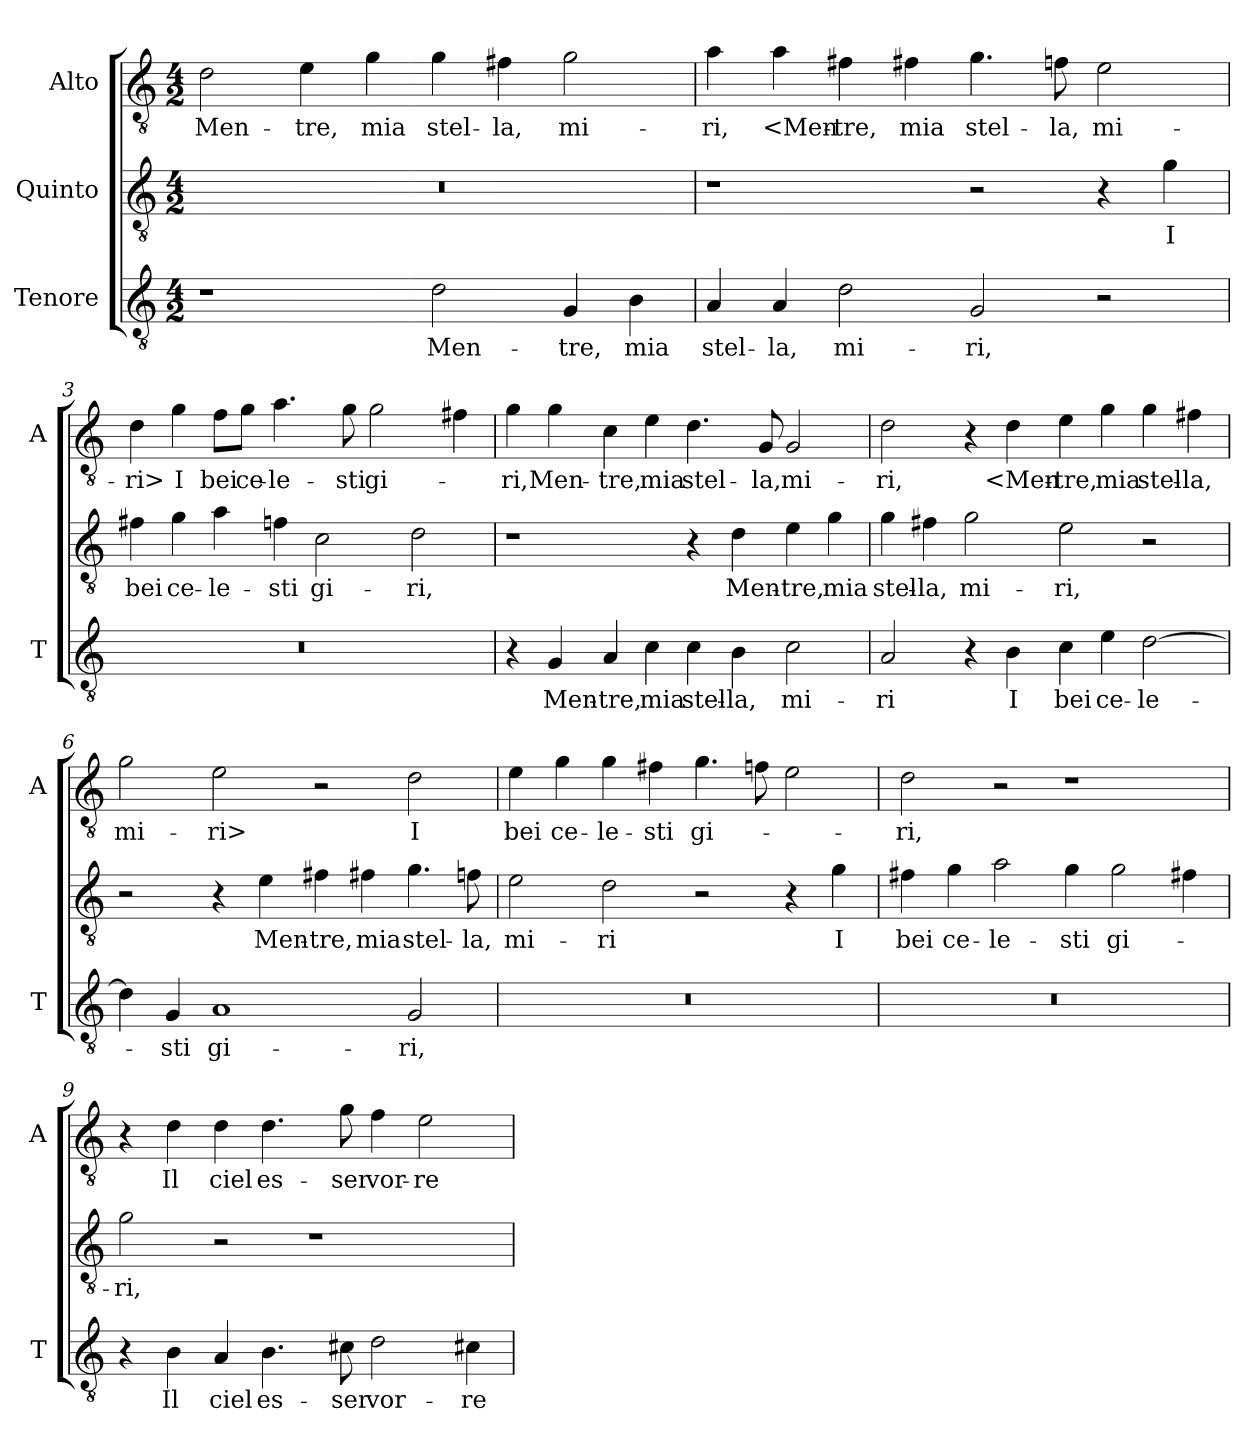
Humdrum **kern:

**kern	**text	**kern	**text	**kern	**text
*part3	*part3	*part2	*part2	*part1	*part1
*staff3	*staff3	*staff2	*staff2	*staff1	*staff1
*I"Tenore	*	*I"Quinto	*	*I"Alto	*
*I'T	*	*	*	*I'A	*
*clefGv2	*	*clefGv2	*	*clefGv2	*
*k[]	*	*k[]	*	*k[]	*
*a:	*	*a:	*	*a:	*
*M4/2	*	*M4/2	*	*M4/2	*
=1	=1	=1	=1	=1	=1
1r	.	0r	.	2d	Men-
.	.	.	.	4e	-tre,
.	.	.	.	4g	mia
2d	Men-	.	.	4g	stel-
.	.	.	.	4f#X	-la,
4G	-tre,	.	.	2g	mi-
4B	mia	.	.	.	.
=2	=2	=2	=2	=2	=2
4A	stel-	1r	.	4a	-ri,
4A	-la,	.	.	4a	<Men-
2d	mi-	.	.	4f#X	-tre,
.	.	.	.	4f#X	mia
2G	-ri,	2r	.	4.g	stel-
.	.	.	.	8fn	-la,
2r	.	4r	.	2e	mi-
.	.	4g	I	.	.
=3	=3	=3	=3	=3	=3
0r	.	4f#X	bei	4d	-ri>
.	.	4g	ce-	4g	I
.	.	4a	-le-	8fL	bei
.	.	.	.	8gJ	ce-
.	.	4fn	-sti	4.a	-le-
.	.	2c	gi-	.	.
.	.	.	.	8g	-sti
.	.	.	.	2g	gi-
.	.	2d	-ri,	.	.
.	.	.	.	4f#X	.
=4	=4	=4	=4	=4	=4
4r	.	1r	.	4g	-ri,
4G	Men-	.	.	4g	Men-
4A	-tre,	.	.	4c	-tre,
4c	mia	.	.	4e	mia
4c	stel-	4r	.	4.d	stel-
4B	-la,	4d	Men-	.	.
.	.	.	.	8G	-la,
2c	mi-	4e	-tre,	2G	mi-
.	.	4g	mia	.	.
=5	=5	=5	=5	=5	=5
2A	-ri	4g	stel-	2d	-ri,
.	.	4f#X	-la,	.	.
4r	.	2g	mi-	4r	.
4B	I	.	.	4d	<Men-
4c	bei	2e	-ri,	4e	-tre,
4e	ce-	.	.	4g	mia
[2d	-le-	2r	.	4g	stel-
.	.	.	.	4f#X	-la,
=6	=6	=6	=6	=6	=6
4d]	.	2r	.	2g	mi-
4G	-sti	.	.	.	.
1A	gi-	4r	.	2e	-ri>
.	.	4e	Men-	.	.
.	.	4f#X	-tre,	2r	.
.	.	4f#X	mia	.	.
2G	-ri,	4.g	stel-	2d	I
.	.	8fn	-la,	.	.
=7	=7	=7	=7	=7	=7
0r	.	2e	mi-	4e	bei
.	.	.	.	4g	ce-
.	.	2d	-ri	4g	-le-
.	.	.	.	4f#X	-sti
.	.	2r	.	4.g	gi-
.	.	.	.	8fn	.
.	.	4r	.	2e	.
.	.	4g	I	.	.
=8	=8	=8	=8	=8	=8
0r	.	4f#X	bei	2d	-ri,
.	.	4g	ce-	.	.
.	.	2a	-le-	2r	.
.	.	4g	-sti	1r	.
.	.	2g	gi-	.	.
.	.	4f#X	.	.	.
=9	=9	=9	=9	=9	=9
4r	.	2g	-ri,	4r	.
4B	Il	.	.	4d	Il
4A	ciel	2r	.	4d	ciel
4.B	es-	.	.	4.d	es-
.	.	1r	.	.	.
8c#X	-ser	.	.	8g	-ser
2d	vor-	.	.	4f	vor-
.	.	.	.	2e	-re-
4c#X	-re-	.	.	.	.
=	=	=	=	=	=
*-	*-	*-	*-	*-	*-
